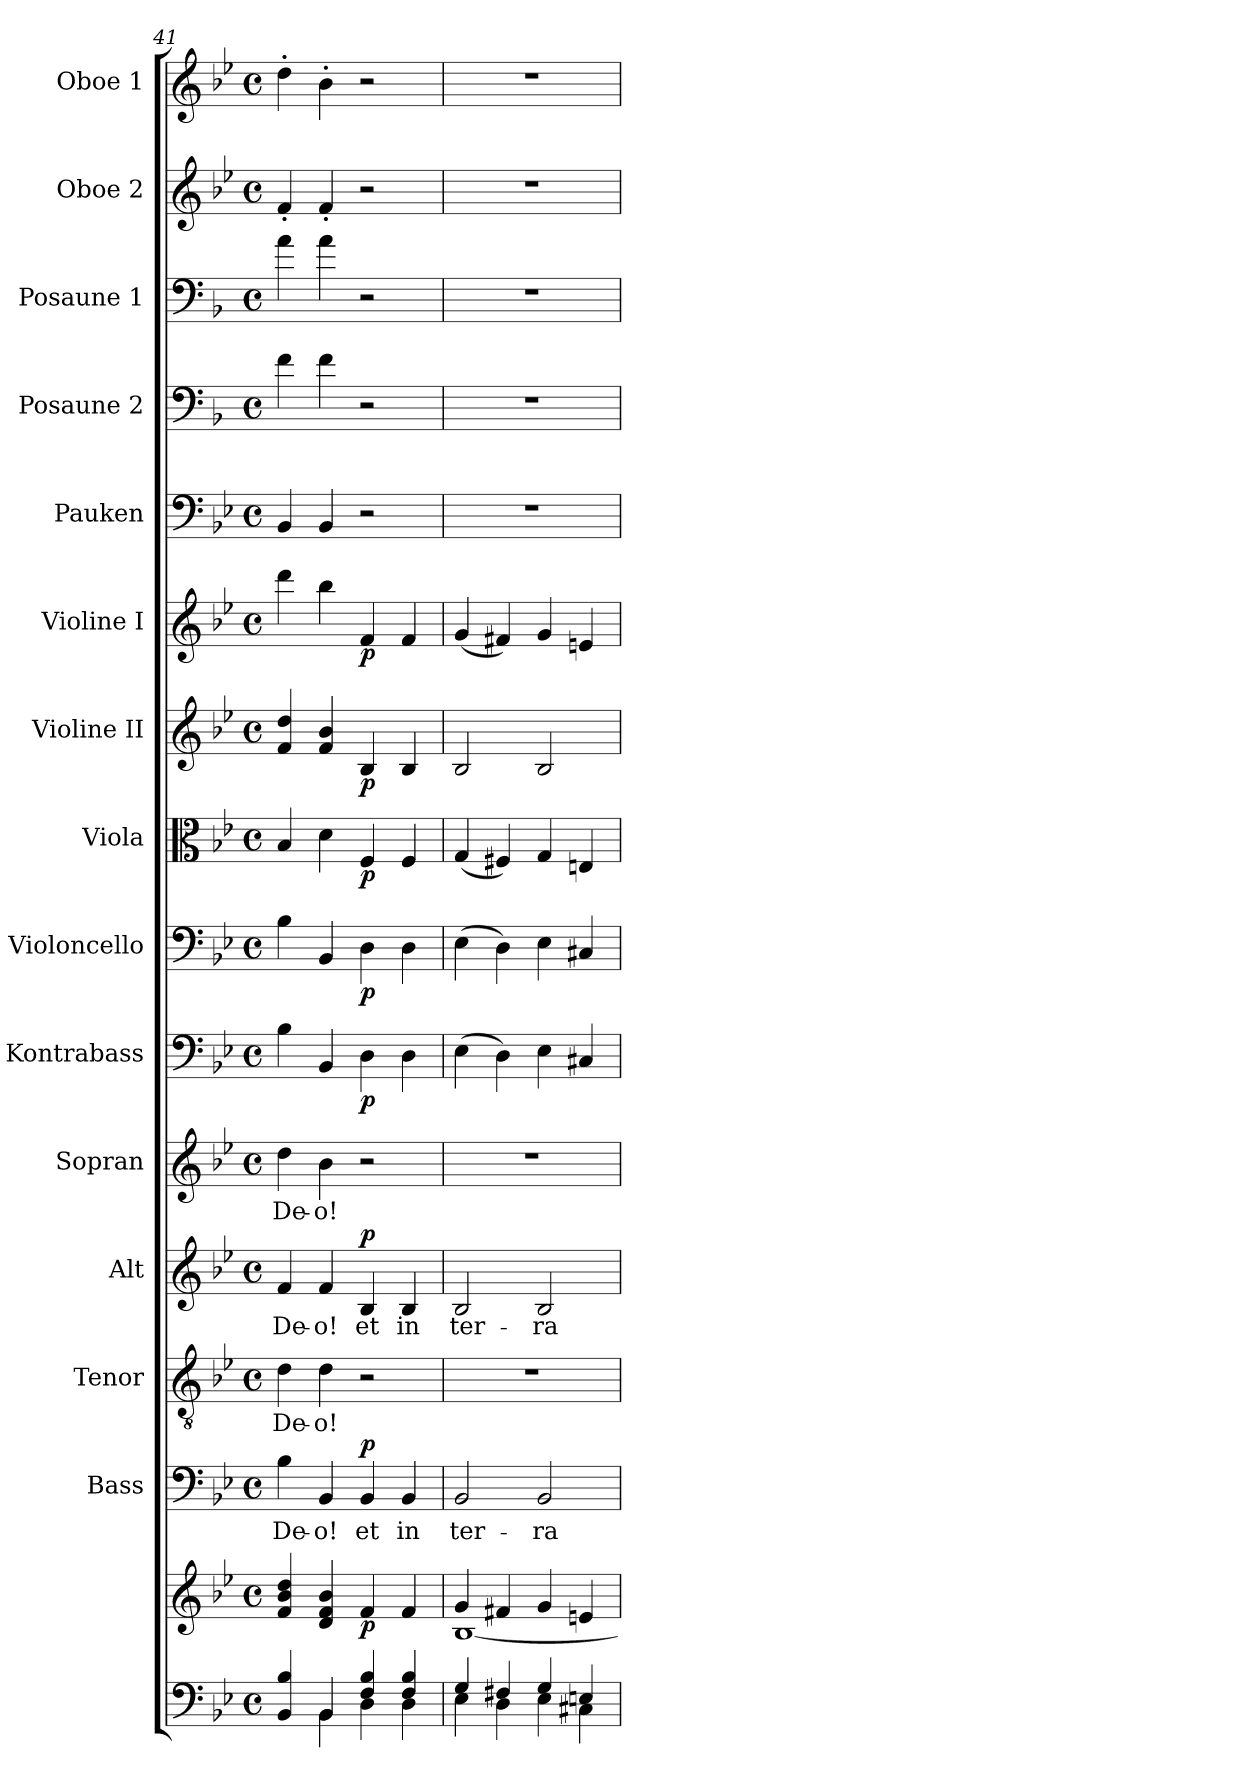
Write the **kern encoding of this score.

**kern	**kern	**dynam	**kern	**text	**dynam	**kern	**text	**kern	**text	**dynam	**kern	**text	**kern	**dynam	**kern	**dynam	**kern	**dynam	**kern	**dynam	**kern	**dynam	**kern	**kern	**kern	**kern	**kern
*part15	*part15	*part15	*part14	*part14	*part14	*part13	*part13	*part12	*part12	*part12	*part11	*part11	*part10	*part10	*part9	*part9	*part8	*part8	*part7	*part7	*part6	*part6	*part5	*part4	*part3	*part2	*part1
*staff16	*staff15	*staff15/16	*staff14	*staff14	*staff14	*staff13	*staff13	*staff12	*staff12	*staff12	*staff11	*staff11	*staff10	*staff10	*staff9	*staff9	*staff8	*staff8	*staff7	*staff7	*staff6	*staff6	*staff5	*staff4	*staff3	*staff2	*staff1
*	*	*	*I"Bass	*	*	*I"Tenor	*	*I"Alt	*	*	*I"Sopran	*	*I"Kontrabass	*	*I"Violoncello	*	*I"Viola	*	*I"Violine II	*	*I"Violine I	*	*I"Pauken	*I"Posaune 2	*I"Posaune 1	*I"Oboe 2	*I"Oboe 1
*	*	*	*I'B.	*	*	*I'T.	*	*I'A.	*	*	*I'S.	*	*I'Kb.	*	*I'Vc.	*	*I'Vla.	*	*I'Vl. II	*	*I'Vl. I	*	*I'Pk.	*I'Pos. 2	*I'Pos. 1	*I'Ob. 2	*I'Ob. 1
*clefF4	*clefG2	*	*clefF4	*	*	*clefGv2	*	*clefG2	*	*	*clefG2	*	*clefF4	*	*clefF4	*	*clefC3	*	*clefG2	*	*clefG2	*	*clefF4	*clefF4	*clefF4	*clefG2	*clefG2
*	*	*	*	*	*	*	*	*	*	*	*	*	*ITrd7c12	*	*	*	*	*	*	*	*	*	*	*ITrd4c7	*ITrd4c7	*	*
*k[b-e-]	*k[b-e-]	*	*k[b-e-]	*	*	*k[b-e-]	*	*k[b-e-]	*	*	*k[b-e-]	*	*k[b-e-]	*	*k[b-e-]	*	*k[b-e-]	*	*k[b-e-]	*	*k[b-e-]	*	*k[b-e-]	*k[b-e-]	*k[b-e-]	*k[b-e-]	*k[b-e-]
*B-:	*B-:	*	*B-:	*	*	*B-:	*	*B-:	*	*	*B-:	*	*B-:	*	*B-:	*	*B-:	*	*B-:	*	*B-:	*	*B-:	*B-:	*B-:	*B-:	*B-:
*M4/4	*M4/4	*	*M4/4	*	*	*M4/4	*	*M4/4	*	*	*M4/4	*	*M4/4	*	*M4/4	*	*M4/4	*	*M4/4	*	*M4/4	*	*M4/4	*M4/4	*M4/4	*M4/4	*M4/4
*met(c)	*met(c)	*	*met(c)	*	*	*met(c)	*	*met(c)	*	*	*met(c)	*	*met(c)	*	*met(c)	*	*met(c)	*	*met(c)	*	*met(c)	*	*met(c)	*met(c)	*met(c)	*met(c)	*met(c)
=41	=41	=41	=41	=41	=41	=41	=41	=41	=41	=41	=41	=41	=41	=41	=41	=41	=41	=41	=41	=41	=41	=41	=41	=41	=41	=41	=41
*^	*	*	*	*	*	*	*	*	*	*	*	*	*	*	*	*	*	*	*	*	*	*	*	*	*	*	*
!	!	!	!	!	!LO:LY:b	!	!	!LO:LY:b	!	!LO:LY:b	!	!	!LO:LY:b	!	!	!	!	!	!	!	!	!	!	!	!	!	!	!
4BB-/ 4B-/	4ryy	4f/ 4b-/ 4dd/	.	4B-\	De-	.	4d\	De-	4f/	De-	.	4dd\	De-	4BB-\	.	4B-\	.	4B-/	.	4f/ 4dd/	.	4ddd\	.	4BB-/	4B-\	4d\	4f'</	4dd'>\
!	!	!	!	!	!LO:LY:b	!	!	!LO:LY:b	!	!LO:LY:b	!	!	!LO:LY:b	!	!	!	!	!	!	!	!	!	!	!	!	!	!	!
4BB-/	4BB-\	4d/ 4f/ 4b-/	.	4BB-/	-o!	.	4d\	-o!	4f/	-o!	.	4b-\	-o!	4BBB-/	.	4BB-/	.	4d\	.	4f/ 4b-/	.	4bb-\	.	4BB-/	4B-\	4d\	4f'</	4b-'>\
!	!	!	!LO:DY:b	!	!LO:LY:b	!LO:DY:a	!	!	!	!LO:LY:b	!LO:DY:a	!	!	!	!LO:DY:b	!	!LO:DY:b	!	!LO:DY:b	!	!LO:DY:b	!	!LO:DY:b	!	!	!	!	!
4F/ 4B-/	4D\	4f/	p	4BB-/	et	p	2r	.	4B-/	et	p	2r	.	4DD\	p	4D\	p	4F/	p	4B-/	p	4f/	p	2r	2r	2r	2r	2r
!	!	!	!	!	!LO:LY:b	!	!	!	!	!LO:LY:b	!	!	!	!	!	!	!	!	!	!	!	!	!	!	!	!	!	!
4F/ 4B-/	4D\	4f/	.	4BB-/	in	.	.	.	4B-/	in	.	.	.	4DD\	.	4D\	.	4F/	.	4B-/	.	4f/	.	.	.	.	.	.
=42	=42	=42	=42	=42	=42	=42	=42	=42	=42	=42	=42	=42	=42	=42	=42	=42	=42	=42	=42	=42	=42	=42	=42	=42	=42	=42	=42	=42
*	*	*^	*	*	*	*	*	*	*	*	*	*	*	*	*	*	*	*	*	*	*	*	*	*	*	*	*	*
!	!	!	!	!	!	!LO:LY:b	!	!	!	!	!LO:LY:b	!	!	!	!	!	!	!	!	!	!	!	!	!	!	!	!	!	!
4G/	4E-\	4g/	[<1B-	.	2BB-/	ter-	.	1r	.	2B-/	ter-	.	1r	.	(>4EE-\	.	(>4E-\	.	(<4G/	.	2B-/	.	(<4g/	.	1r	1r	1r	1r	1r
4F#X/	4D\	4f#X/	.	.	.	.	.	.	.	.	.	.	.	.	4DD\)	.	4D\)	.	4F#X/)	.	.	.	4f#X/)	.	.	.	.	.	.
!	!	!	!	!	!	!LO:LY:b	!	!	!	!	!LO:LY:b	!	!	!	!	!	!	!	!	!	!	!	!	!	!	!	!	!	!
4G/	4E-\	4g/	.	.	2BB-/	-ra	.	.	.	2B-/	-ra	.	.	.	4EE-\	.	4E-\	.	4G/	.	2B-/	.	4g/	.	.	.	.	.	.
4En/	4C#X\	4en/	.	.	.	.	.	.	.	.	.	.	.	.	4CC#X/	.	4C#X/	.	4En/	.	.	.	4en/	.	.	.	.	.	.
*v	*v	*	*	*	*	*	*	*	*	*	*	*	*	*	*	*	*	*	*	*	*	*	*	*	*	*	*	*	*
*	*v	*v	*	*	*	*	*	*	*	*	*	*	*	*	*	*	*	*	*	*	*	*	*	*	*	*	*	*
=	=	=	=	=	=	=	=	=	=	=	=	=	=	=	=	=	=	=	=	=	=	=	=	=	=	=	=
*-	*-	*-	*-	*-	*-	*-	*-	*-	*-	*-	*-	*-	*-	*-	*-	*-	*-	*-	*-	*-	*-	*-	*-	*-	*-	*-	*-
